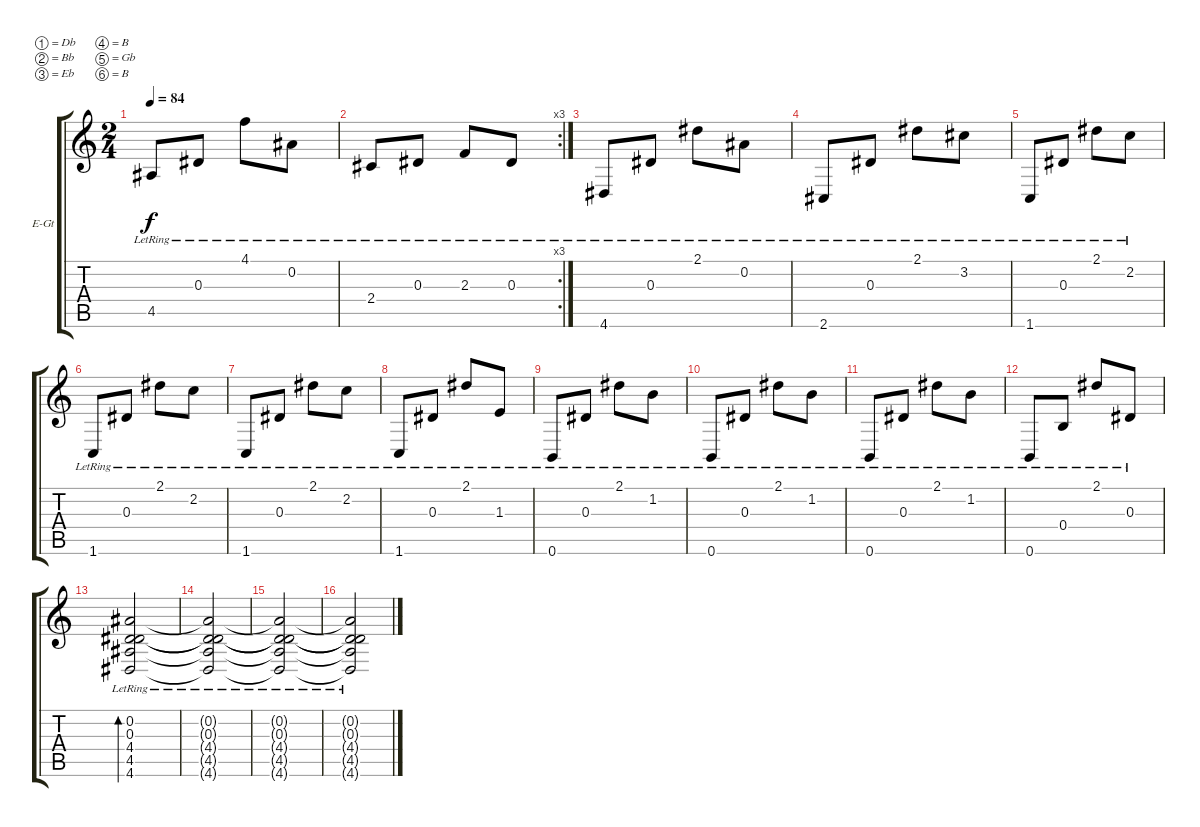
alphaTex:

\bracketExtendMode groupsimilarinstruments
\firstSystemTrackNameOrientation horizontal
\otherSystemsTrackNameOrientation horizontal
\track ("Track 1" "E-Gt") {instrument electricguitarclean}
\staff {score tabs}
\tuning (Db4 Bb3 Eb3 B2 Gb2 B1)
\ts (2 4)
\tempo 84
\clef g2
\ks c
4.5{lr}.8{dy f} 0.3{lr}.8 4.1{lr}.8 0.2{lr}.8 |
\rc 3
2.4{lr}.8 0.3{lr}.8 2.3{lr}.8 0.3{lr}.8 |
4.6{lr}.8 0.3{lr}.8 2.1{lr}.8 0.2{lr}.8 |
2.6{lr}.8 0.3{lr}.8 2.1{lr}.8 3.2{lr}.8 |
1.6{lr}.8 0.3{lr}.8 2.1{lr}.8 2.2{lr}.8 |
1.6{lr}.8 0.3{lr}.8 2.1{lr}.8 2.2{lr}.8 |
1.6{lr}.8 0.3{lr}.8 2.1{lr}.8 2.2{lr}.8 |
1.6{lr}.8 0.3{lr}.8 2.1{lr}.8 1.3{lr}.8 |
0.6{lr}.8 0.3{lr}.8 2.1{lr}.8 1.2{lr}.8 |
0.6{lr}.8 0.3{lr}.8 2.1{lr}.8 1.2{lr}.8 |
0.6{lr}.8 0.3{lr}.8 2.1{lr}.8 1.2{lr}.8 |
0.6{lr}.8 0.4{lr}.8 2.1{lr}.8 0.3{lr}.8 |
(0.2{lr} 0.3{lr} 4.4{lr} 4.5{lr} 4.6{lr}).2{bd 240} |
(0.2{lr t} 0.3{lr t} 4.4{lr t} 4.5{lr t} 4.6{lr t}).2 |
(0.2{lr t} 0.3{lr t} 4.4{lr t} 4.5{lr t} 4.6{lr t}).2 |
(0.2{lr t} 0.3{lr t} 4.4{lr t} 4.5{lr t} 4.6{lr t}).2
